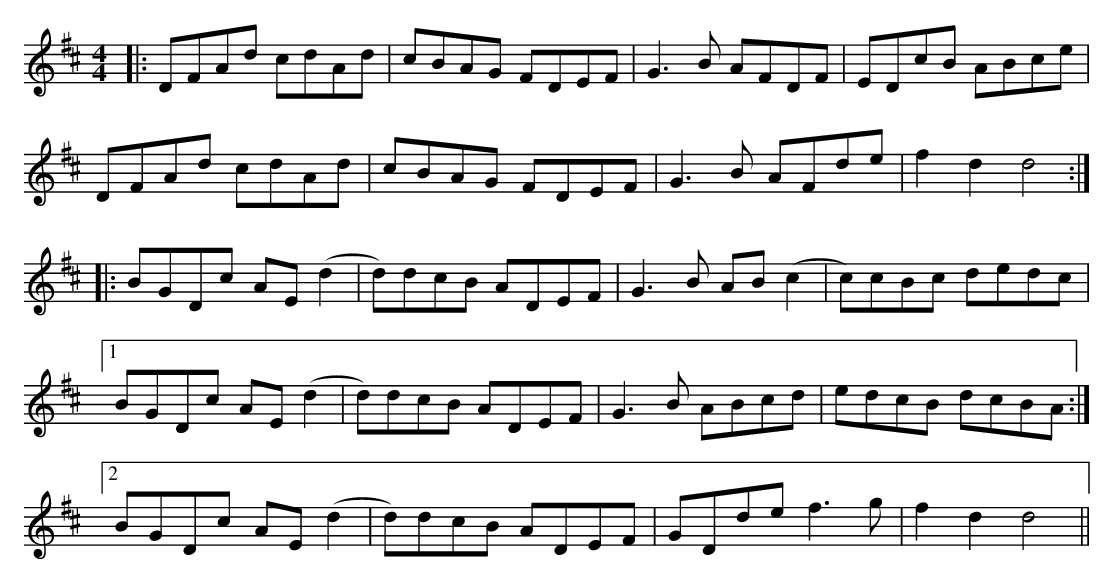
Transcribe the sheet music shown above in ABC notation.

X:1
M:4/4
K:D
|:DFAd cdAd|cBAG FDEF|G3B AFDF|EDcB ABce|
DFAd cdAd|cBAG FDEF|G3B AFde|f2 d2 d4:|
|:BGDc AE(d2|d)dcB ADEF|G3B AB(c2|c)cBc dedc|
[1 BGDc AE(d2|d)dcB ADEF|G3B ABcd|edcB dcBA:|
[2 BGDc AE(d2|d)dcB ADEF|GDde f3g|f2 d2 d4||
